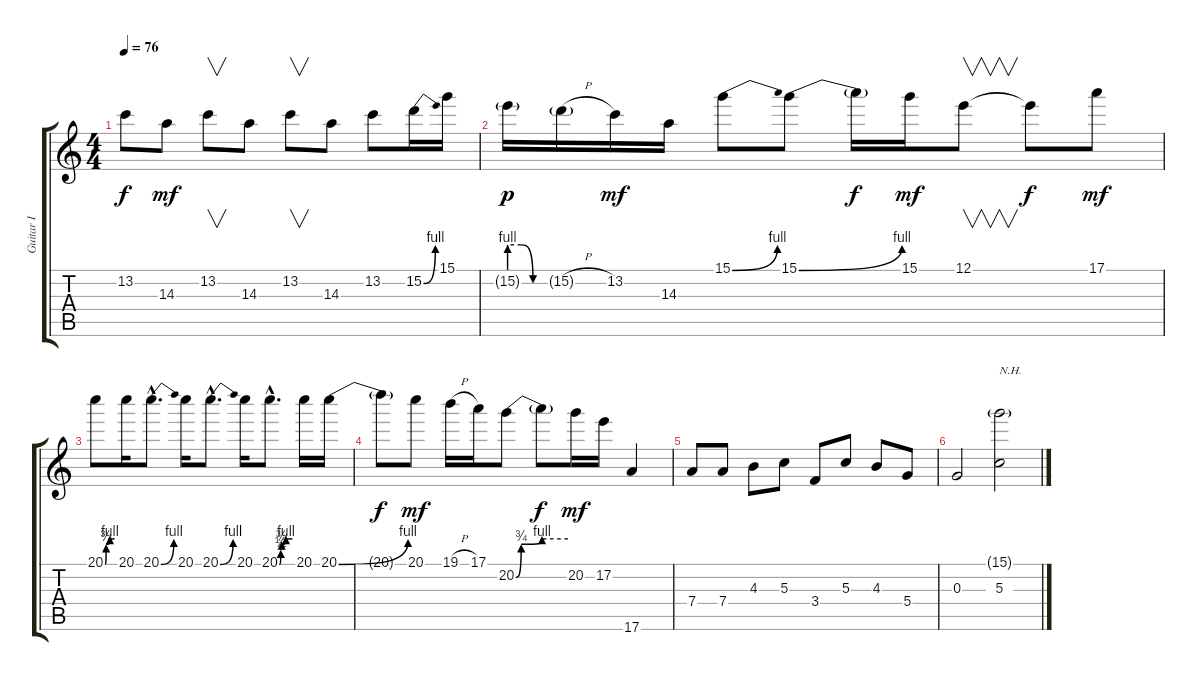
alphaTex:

\track ("Guitar I" "Guitar I") {instrument overdrivenguitar}
\staff {score tabs}
\tuning (E4 B3 G3 D3 A2 E2) {hide}
\ts (4 4)
\tempo 76
\clef g2
\ks c
13.2{t}.8{dy f} 14.3.8{dy mf} 13.2.8{v} 14.3.8 13.2.8{v} 14.3.8 13.2.8 15.2{be (bend 0 0 60 4)}.16 15.1.16 |
15.2{be (custom 0 4 20 4 40 0 60 0) g}.16{dy p} 15.2{h g}.16 13.2.16{dy mf} 14.3.16 15.1{be (bend 0 0 60 4)}.8 15.1{be (bend 0 0 60 4)}.8 15.1{t}.16{dy f} 15.1.16{dy mf} 12.1.8{v} 12.1{t}.8{dy f} 17.1.8{dy mf} |
20.1{be (custom 0 0 6 3 30 4 60 4)}.8 20.1.16 20.1{be (bend 0 0 60 4) hac}.8{d} 20.1.16 20.1{be (bend 0 0 60 4) hac}.8{d} 20.1.16 20.1{be (custom 0 0 6 2 10 3 30 4 60 4) hac}.8{d} 20.1.16 20.1{be (bend 0 0 60 4)}.16 |
20.1{t}.8{dy f} 20.1.8{dy mf} 19.1{h}.16 17.1.16 20.2{be (custom 0 0 6 3 30 4 60 4)}.8 20.2{t}.8{dy f} 20.2.16{dy mf} 17.2.16 17.6.4 |
7.4.8 7.4.8 4.3.8 5.3.8 3.4.8 5.3.8 4.3.8 5.4.8 |
0.3.2 (15.1{g} 5.3).2{txt "N.H."}
